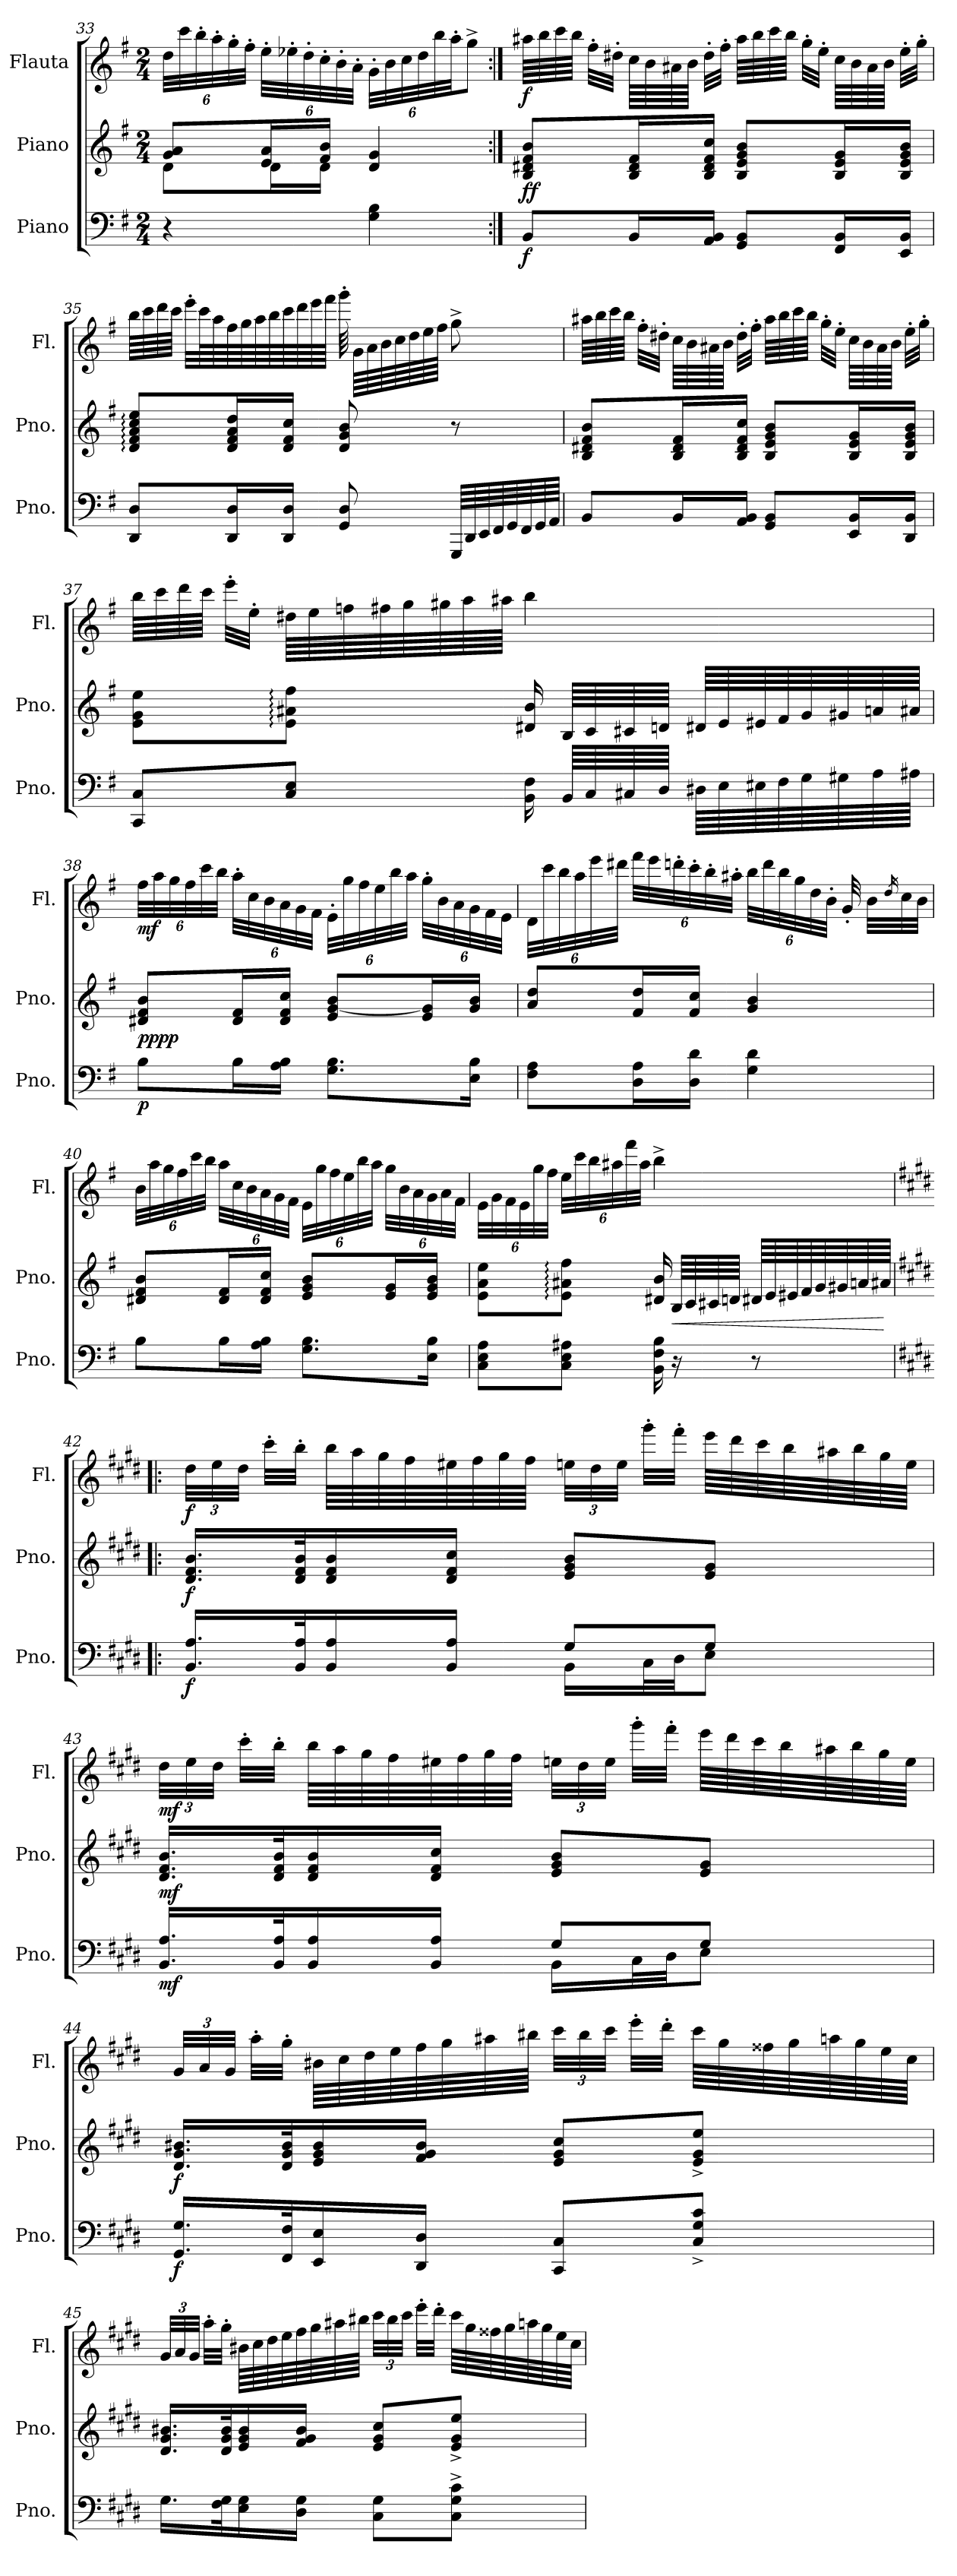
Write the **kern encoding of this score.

**kern	**dynam	**kern	**dynam	**kern	**dynam
*part3	*part3	*part2	*part2	*part1	*part1
*staff3	*staff3	*staff2	*staff2	*staff1	*staff1
*I"Piano	*	*I"Piano	*	*I"Flauta	*
*I'Pno.	*	*I'Pno.	*	*I'Fl.	*
*clefF4	*	*clefG2	*	*clefG2	*
*k[f#]	*	*k[f#]	*	*k[f#]	*
*M2/4	*	*M2/4	*	*M2/4	*
=33	=33	=33	=33	=33	=33
*	*	*^	*	*	*
*	*	*	*	*	*Xbrackettup	*
4r	.	8g/ 8a/L	8d\L	.	48dd\LLL	.
.	.	.	.	.	48ccc\	.
.	.	.	.	.	48bb'\	.
.	.	.	.	.	48aa'\	.
.	.	.	.	.	48gg'\	.
.	.	.	.	.	48ff#'\JJJ	.
.	.	16e/ 16a/L	16d\L	.	48ee'\LLL	.
.	.	.	.	.	48ee-X'\	.
.	.	.	.	.	48dd'\	.
.	.	16f#/ 16b/JJ	16d\JJ	.	48cc'\	.
.	.	.	.	.	48b'\	.
.	.	.	.	.	48a'\JJJ	.
4G\ 4B\	.	4d/ 4g/	4ryy	.	48g'\LLL	.
.	.	.	.	.	48b\	.
.	.	.	.	.	48cc\	.
.	.	.	.	.	48dd\	.
.	.	.	.	.	48bb\	.
.	.	.	.	.	48aa'\JJ	.
.	.	.	.	.	8gg^\J	.
*	*	*v	*v	*	*	*
!!LO:PB:g=z
=34:|!	=34:|!	=34:|!	=34:|!	=34:|!	=34:|!
!	!LO:DY:b	!	!LO:DY:b	!	!
!	!	!	!LO:DY:n=1:b	!	!LO:DY:b
8BB/L	f	8B/ 8d#X/ 8f#/ 8b/L	f f	64aa#X\LLLL	f
.	.	.	.	64bb\	.
.	.	.	.	64ccc\	.
.	.	.	.	64bb\JJJJ	.
.	.	.	.	32ff#'\LLL	.
.	.	.	.	32dd#X'\JJJ	.
16BB/L	.	16B/ 16d#/ 16f#/L	.	64cc\LLLL	.
.	.	.	.	64b\	.
.	.	.	.	64a#X\	.
.	.	.	.	64b\JJJJ	.
16AA/ 16BB/JJ	.	16B/ 16d#/ 16f#/ 16cc/JJ	.	32dd#'\LLL	.
.	.	.	.	32ff#'\JJJ	.
8GG/ 8BB/L	.	8B/ 8e/ 8g/ 8b/L	.	64aa#\LLLL	.
.	.	.	.	64bb\	.
.	.	.	.	64ccc\	.
.	.	.	.	64bb\JJJJ	.
.	.	.	.	32gg'\LLL	.
.	.	.	.	32ee'\JJJ	.
16FF#/ 16BB/L	.	16B/ 16e/ 16g/L	.	64cc\LLLL	.
.	.	.	.	64b\	.
.	.	.	.	64a#\	.
.	.	.	.	64b\JJJJ	.
16EE/ 16BB/JJ	.	16B/ 16e/ 16g/ 16b/JJ	.	32ee'\LLL	.
.	.	.	.	32gg'\JJJ	.
!!LO:LB:g=z
=35	=35	=35	=35	=35	=35
8DD/ 8D/L	.	8d/: 8f#/: 8a/: 8cc/: 8ee/:L	.	64bb\LLLL	.
.	.	.	.	64ccc\	.
.	.	.	.	64ddd\	.
.	.	.	.	64ccc\JJJJ	.
.	.	.	.	32eee'\LLL	.
.	.	.	.	64ccc\L	.
.	.	.	.	64aa\	.
16DD/ 16D/L	.	16d/ 16f#/ 16a/ 16dd/L	.	64ff#\	.
.	.	.	.	64gg\	.
.	.	.	.	64aa\	.
.	.	.	.	64bb\	.
16DD/ 16D/JJ	.	16d/ 16f#/ 16cc/JJ	.	64ccc\	.
.	.	.	.	64ddd\	.
.	.	.	.	64eee\	.
.	.	.	.	64fff#\JJJJ	.
8GG/ 8D/	.	8d/ 8g/ 8b/	.	64ggg'\	.
.	.	.	.	64g\LLLL	.
.	.	.	.	64a\	.
.	.	.	.	64b\	.
.	.	.	.	64cc\	.
.	.	.	.	64dd\	.
.	.	.	.	64ee\	.
.	.	.	.	64ff#\JJJJ	.
64GGG/LLLL	.	8r	.	8gg^\	.
64DD/	.	.	.	.	.
64EE/	.	.	.	.	.
64FF#/	.	.	.	.	.
64GG/	.	.	.	.	.
64FF#/	.	.	.	.	.
64GG/	.	.	.	.	.
64AA/JJJJ	.	.	.	.	.
!!LO:LB:g=z
=36	=36	=36	=36	=36	=36
8BB/L	.	8B/ 8d#X/ 8f#/ 8b/L	.	64aa#X\LLLL	.
.	.	.	.	64bb\	.
.	.	.	.	64ccc\	.
.	.	.	.	64bb\JJJJ	.
.	.	.	.	32ff#'\LLL	.
.	.	.	.	32dd#X'\JJJ	.
16BB/L	.	16B/ 16d#/ 16f#/L	.	64cc\LLLL	.
.	.	.	.	64b\	.
.	.	.	.	64a#X\	.
.	.	.	.	64b\JJJJ	.
16AA/ 16BB/JJ	.	16B/ 16d#/ 16f#/ 16cc/JJ	.	32dd#'\LLL	.
.	.	.	.	32ff#'\JJJ	.
8GG/ 8BB/L	.	8B/ 8e/ 8g/ 8b/L	.	64aa#\LLLL	.
.	.	.	.	64bb\	.
.	.	.	.	64ccc\	.
.	.	.	.	64bb\JJJJ	.
.	.	.	.	32gg'\LLL	.
.	.	.	.	32ee'\JJJ	.
16EE/ 16BB/L	.	16B/ 16e/ 16g/L	.	64cc\LLLL	.
.	.	.	.	64b\	.
.	.	.	.	64a#\	.
.	.	.	.	64b\JJJJ	.
16DD/ 16BB/JJ	.	16B/ 16e/ 16g/ 16b/JJ	.	32ee'\LLL	.
.	.	.	.	32gg'\JJJ	.
!!LO:LB:g=z
=37	=37	=37	=37	=37	=37
8CC/ 8C/L	.	8e\ 8g\ 8ee\L	.	64bb\LLLL	.
.	.	.	.	64ccc\	.
.	.	.	.	64ddd\	.
.	.	.	.	64ccc\JJJJ	.
.	.	.	.	32eee'\LLL	.
.	.	.	.	32ee'\JJJ	.
8C/ 8E/J	.	8e\: 8a#X\: 8ff#\:J	.	64dd#X\LLLL	.
.	.	.	.	64ee\	.
.	.	.	.	64ffn\	.
.	.	.	.	64ff#X\	.
.	.	.	.	64gg\	.
.	.	.	.	64gg#X\	.
.	.	.	.	64aa\	.
.	.	.	.	64aa#X\JJJJ	.
16BB\ 16F#\	.	16d#X/ 16b/	.	4bb\	.
64BB/LLLL	.	64B/LLLL	.	.	.
64C/	.	64c/	.	.	.
64C#X/	.	64c#X/	.	.	.
64D/JJJJ	.	64dn/JJJJ	.	.	.
64D#X\LLLL	.	64d#X/LLLL	.	.	.
64E\	.	64e/	.	.	.
64E#X\	.	64e#X/	.	.	.
64F#\	.	64f#/	.	.	.
64G\	.	64g/	.	.	.
64G#X\	.	64g#X/	.	.	.
64A\	.	64an/	.	.	.
64A#X\JJJJ	.	64a#X/JJJJ	.	.	.
!!LO:PB:g=z
=38	=38	=38	=38	=38	=38
!	!LO:DY:b	!	!LO:DY:b	!	!
!	!	!	!LO:DY:n=1:b	!	!
!	!	!	!LO:DY:n=2:b	!	!
!	!	!	!LO:DY:n=3:b	!	!LO:DY:b
8B\L	p	8d#X/ 8f#/ 8b/L	p p p p	48ff#\LLL	mf
.	.	.	.	48aa\	.
.	.	.	.	48gg\	.
.	.	.	.	48ff#\	.
.	.	.	.	48ccc\	.
.	.	.	.	48bb\JJJ	.
16B\L	.	16d#/ 16f#/L	.	48aa'\LLL	.
.	.	.	.	48cc\	.
.	.	.	.	48b\	.
16A\ 16B\JJ	.	16d#/ 16f#/ 16cc/JJ	.	48a\	.
.	.	.	.	48g\	.
.	.	.	.	48f#\JJJ	.
8.G\ 8.B\L	.	8e/ [8g/ 8b/L	.	48e'\LLL	.
.	.	.	.	48gg\	.
.	.	.	.	48ff#\	.
.	.	.	.	48ee\	.
.	.	.	.	48bb\	.
.	.	.	.	48aa\JJJ	.
.	.	16e/ 16g/]L	.	48gg'\LLL	.
.	.	.	.	48b\	.
.	.	.	.	48a\	.
16E\ 16B\Jk	.	16g/ 16b/JJ	.	48g\	.
.	.	.	.	48f#\	.
.	.	.	.	48e\JJJ	.
!!LO:LB:g=z
=39	=39	=39	=39	=39	=39
8F#\ 8A\L	.	8a/ 8dd/L	.	48d\LLL	.
.	.	.	.	48ccc\	.
.	.	.	.	48bb\	.
.	.	.	.	48aa\	.
.	.	.	.	48eee\	.
.	.	.	.	48ddd#X\JJJ	.
16D\ 16A\L	.	16f#/ 16dd/L	.	48fff#\LLL	.
.	.	.	.	48eee\	.
.	.	.	.	48dddn'\	.
16D\ 16d\JJ	.	16f#/ 16cc/JJ	.	48ccc'\	.
.	.	.	.	48bb'\	.
.	.	.	.	48aa#X'\JJJ	.
4G\ 4d\	.	4g/ 4b/	.	48bb\LLL	.
.	.	.	.	48ddd\	.
.	.	.	.	48bb\	.
.	.	.	.	48gg\	.
.	.	.	.	48dd\	.
.	.	.	.	48b'\JJJ	.
.	.	.	.	32g'/	.
.	.	.	.	32b\LLL	.
.	.	.	.	16qdd/	.
.	.	.	.	32cc\	.
.	.	.	.	32b\JJJ	.
!!LO:LB:g=z
=40	=40	=40	=40	=40	=40
8B\L	.	8d#X/ 8f#/ 8b/L	.	48b\LLL	.
.	.	.	.	48aa\	.
.	.	.	.	48gg\	.
.	.	.	.	48ff#\	.
.	.	.	.	48ccc\	.
.	.	.	.	48bb\JJJ	.
16B\L	.	16d#/ 16f#/L	.	48aa\LLL	.
.	.	.	.	48cc\	.
.	.	.	.	48b\	.
16A\ 16B\JJ	.	16d#/ 16f#/ 16cc/JJ	.	48a\	.
.	.	.	.	48g\	.
.	.	.	.	48f#\JJJ	.
8.G\ 8.B\L	.	8e/ 8g/ 8b/L	.	48e\LLL	.
.	.	.	.	48gg\	.
.	.	.	.	48ff#\	.
.	.	.	.	48ee\	.
.	.	.	.	48bb\	.
.	.	.	.	48aa\JJJ	.
.	.	16e/ 16g/L	.	48gg\LLL	.
.	.	.	.	48b\	.
.	.	.	.	48a\	.
16E\ 16B\Jk	.	16e/ 16g/ 16b/JJ	.	48g\	.
.	.	.	.	48a\	.
.	.	.	.	48f#\JJJ	.
!!LO:PB:g=z
=41	=41	=41	=41	=41	=41
8C\ 8E\ 8A\L	.	8e\ 8a\ 8ee\L	.	48e\LLL	.
.	.	.	.	48g\	.
.	.	.	.	48f#\	.
.	.	.	.	48e\	.
.	.	.	.	48gg\	.
.	.	.	.	48ff#\JJJ	.
8C\ 8E\ 8A#X\J	.	8e\: 8a#X\: 8ff#\:J	.	48ee\LLL	.
.	.	.	.	48ccc\	.
.	.	.	.	48bb\	.
.	.	.	.	48aa#X\	.
.	.	.	.	48fff#\	.
.	.	.	.	48aa#\JJJ	.
16BB\ 16F#\ 16B\	.	16d#X/ 16b/	.	4bb^\	.
!	!	!	!LO:HP:b	!	!
16r	.	64B/LLLL	<	.	.
.	.	64c/	.	.	.
.	.	64c#X/	.	.	.
.	.	64dn/JJJJ	.	.	.
8r	.	64d#X/LLLL	.	.	.
.	.	64e/	.	.	.
.	.	64e#X/	.	.	.
.	.	64f#/	.	.	.
.	.	64g/	.	.	.
.	.	64g#X/	.	.	.
.	.	64an/	.	.	.
.	.	64a#X/JJJJ	.	.	.
.	.	.	[	.	.
!!LO:LB:g=z
=42!|:	=42!|:	=42!|:	=42!|:	=42!|:	=42!|:
*k[f#c#g#d#]	*	*k[f#c#g#d#]	*	*k[f#c#g#d#]	*
*^	*	*	*	*	*
!	!	!LO:DY:b	!	!LO:DY:b	!	!LO:DY:b
16.BB/ 16.A/LL	4ryy	f	16.d#/ 16.f#/ 16.b/LL	f	48dd#\LLL	f
.	.	.	.	.	48ee\	.
.	.	.	.	.	48dd#\JJJ	.
.	.	.	.	.	32ccc#'\LLL	.
32BB/ 32A/K	.	.	32d#/ 32f#/ 32b/K	.	32bb'\JJJ	.
16BB/ 16A/	.	.	16d#/ 16f#/ 16b/	.	64bb\LLLL	.
.	.	.	.	.	64aa\	.
.	.	.	.	.	64gg#\	.
.	.	.	.	.	64ff#\	.
16BB/ 16A/JJ	.	.	16d#/ 16f#/ 16cc#/JJ	.	64ee#X\	.
.	.	.	.	.	64ff#\	.
.	.	.	.	.	64gg#\	.
.	.	.	.	.	64ff#\JJJJ	.
8G#/L	16BB\LL	.	8e/ 8g#/ 8b/L	.	48een\LLL	.
.	.	.	.	.	48dd#\	.
.	.	.	.	.	48ee\JJJ	.
.	32C#\L	.	.	.	32ggg#'\LLL	.
.	32D#\JJ	.	.	.	32fff#'\JJJ	.
8G#/J	8E\J	.	8e/ 8g#/J	.	64eee\LLLL	.
.	.	.	.	.	64ddd#\	.
.	.	.	.	.	64ccc#\	.
.	.	.	.	.	64bb\	.
.	.	.	.	.	64aa#X\	.
.	.	.	.	.	64bb\	.
.	.	.	.	.	64gg#\	.
.	.	.	.	.	64ee\JJJJ	.
!!LO:LB:g=z
=43	=43	=43	=43	=43	=43	=43
!	!	!LO:DY:b	!	!LO:DY:b	!	!LO:DY:b
16.BB/ 16.A/LL	4ryy	mf	16.d#/ 16.f#/ 16.b/LL	mf	48dd#\LLL	mf
.	.	.	.	.	48ee\	.
.	.	.	.	.	48dd#\JJJ	.
.	.	.	.	.	32ccc#'\LLL	.
32BB/ 32A/K	.	.	32d#/ 32f#/ 32b/K	.	32bb'\JJJ	.
16BB/ 16A/	.	.	16d#/ 16f#/ 16b/	.	64bb\LLLL	.
.	.	.	.	.	64aa\	.
.	.	.	.	.	64gg#\	.
.	.	.	.	.	64ff#\	.
16BB/ 16A/JJ	.	.	16d#/ 16f#/ 16cc#/JJ	.	64ee#X\	.
.	.	.	.	.	64ff#\	.
.	.	.	.	.	64gg#\	.
.	.	.	.	.	64ff#\JJJJ	.
8G#/L	16BB\LL	.	8e/ 8g#/ 8b/L	.	48een\LLL	.
.	.	.	.	.	48dd#\	.
.	.	.	.	.	48ee\JJJ	.
.	32C#\L	.	.	.	32ggg#'\LLL	.
.	32D#\JJ	.	.	.	32fff#'\JJJ	.
8G#/J	8E\J	.	8e/ 8g#/J	.	64eee\LLLL	.
.	.	.	.	.	64ddd#\	.
.	.	.	.	.	64ccc#\	.
.	.	.	.	.	64bb\	.
.	.	.	.	.	64aa#X\	.
.	.	.	.	.	64bb\	.
.	.	.	.	.	64gg#\	.
.	.	.	.	.	64ee\JJJJ	.
*v	*v	*	*	*	*	*
!!LO:PB:g=z
=44	=44	=44	=44	=44	=44
!	!LO:DY:b	!	!LO:DY:b	!	!
16.GG#/ 16.G#/LL	f	16.d#/ 16.g#/ 16.b#X/LL	f	48g#/LLL	.
.	.	.	.	48a/	.
.	.	.	.	48g#/JJJ	.
.	.	.	.	32aa'\LLL	.
32FF#/ 32F#/K	.	32d#/ 32g#/ 32b#/K	.	32gg#'\JJJ	.
16EE/ 16E/	.	16e/ 16g#/ 16b#/	.	64b#X\LLLL	.
.	.	.	.	64cc#\	.
.	.	.	.	64dd#\	.
.	.	.	.	64ee\	.
16DD#/ 16D#/JJ	.	16f#/ 16g#/ 16b#/JJ	.	64ff#\	.
.	.	.	.	64gg#\	.
.	.	.	.	64aa#X\	.
.	.	.	.	64bb#X\JJJJ	.
8CC#/ 8C#/L	.	8e/ 8g#/ 8cc#/L	.	48ccc#\LLL	.
.	.	.	.	48bb#\	.
.	.	.	.	48ccc#\JJJ	.
.	.	.	.	32eee'\LLL	.
.	.	.	.	32ddd#'\JJJ	.
8C#/^ 8G#/^ 8c#/^J	.	8e/^ 8g#/^ 8ee/^J	.	64ccc#\LLLL	.
.	.	.	.	64gg#\	.
.	.	.	.	64ff##X\	.
.	.	.	.	64gg#\	.
.	.	.	.	64aan\	.
.	.	.	.	64gg#\	.
.	.	.	.	64ee\	.
.	.	.	.	64cc#\JJJJ	.
!!LO:LB:g=z
=45	=45	=45	=45	=45	=45
!	!LO:DY:b	!	!	!	!
!	!LO:DY:n=1:b	!	!LO:DY:b	!	!
!	!	!	!LO:DY:n=1:b	!	!
!	!	!	!LO:DY:n=2:b	!	!
16.G#\LL	mf mf	16.d#/ 16.g#/ 16.b#X/LL	mf mf mf	48g#/LLL	.
.	.	.	.	48a/	.
.	.	.	.	48g#/JJJ	.
.	.	.	.	32aa'\LLL	.
32F#\ 32G#\K	.	32d#/ 32g#/ 32b#/K	.	32gg#'\JJJ	.
16E\ 16G#\	.	16e/ 16g#/ 16b#/	.	64b#X\LLLL	.
.	.	.	.	64cc#\	.
.	.	.	.	64dd#\	.
.	.	.	.	64ee\	.
16D#\ 16G#\JJ	.	16f#/ 16g#/ 16b#/JJ	.	64ff#\	.
.	.	.	.	64gg#\	.
.	.	.	.	64aa#X\	.
.	.	.	.	64bb#X\JJJJ	.
8C#\ 8G#\L	.	8e/ 8g#/ 8cc#/L	.	48ccc#\LLL	.
.	.	.	.	48bb#\	.
.	.	.	.	48ccc#\JJJ	.
.	.	.	.	32eee'\LLL	.
.	.	.	.	32ddd#'\JJJ	.
8C#\^ 8G#\^ 8c#\^J	.	8e/^ 8g#/^ 8ee/^J	.	64ccc#\LLLL	.
.	.	.	.	64gg#\	.
.	.	.	.	64ff##X\	.
.	.	.	.	64gg#\	.
.	.	.	.	64aan\	.
.	.	.	.	64gg#\	.
.	.	.	.	64ee\	.
.	.	.	.	64cc#\JJJJ	.
=	=	=	=	=	=
*-	*-	*-	*-	*-	*-
